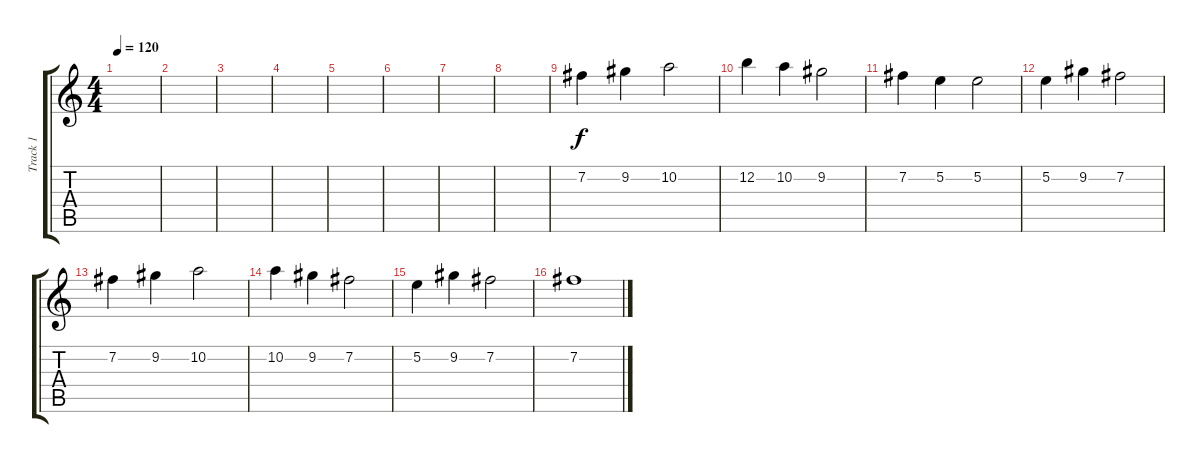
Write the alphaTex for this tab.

\track ("Track 1" "Track 1") {instrument overdrivenguitar}
\staff {score tabs}
\tuning (E4 B3 G3 D3 A2 E2) {hide}
\ts (4 4)
\tempo 120
\clef g2
\ks c
|
|
|
|
|
|
|
|
7.2.4 9.2.4 10.2.2 |
12.2.4 10.2.4 9.2.2 |
7.2.4 5.2.4 5.2.2 |
5.2.4 9.2.4 7.2.2 |
7.2.4 9.2.4 10.2.2 |
10.2.4 9.2.4 7.2.2 |
5.2.4 9.2.4 7.2.2 |
7.2.1
